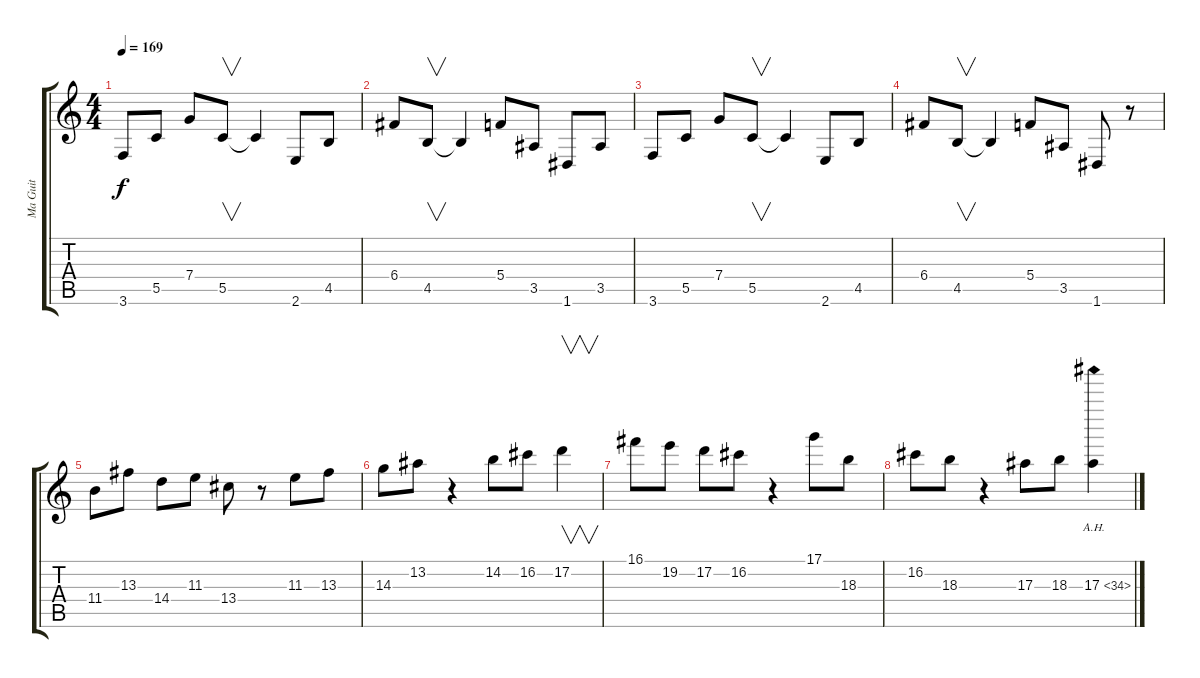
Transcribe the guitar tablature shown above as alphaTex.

\track ("Ma Guit" "Ma Guit") {instrument acousticguitarnylon}
\staff {score tabs}
\tuning (D4 A3 F3 C3 G2 D2) {hide}
\ts (4 4)
\tempo 169
\clef g2
\ks c
3.6.8{dy f} 5.5.8 7.4.8 5.5.8{v} 5.5{t}.4 2.6.8 4.5.8 |
6.4.8 4.5.8{v} 4.5{t}.4 5.4.8 3.5.8 1.6.8 3.5.8 |
3.6.8 5.5.8 7.4.8 5.5.8{v} 5.5{t}.4 2.6.8 4.5.8 |
6.4.8 4.5.8{v} 4.5{t}.4 5.4.8 3.5.8 1.6.8 r.8 |
11.4.8 13.3.8 14.4.8 11.3.8 13.4.8 r.8 11.3.8 13.3.8 |
14.3.8 13.2.8 r.4 14.2.8 16.2.8 17.2.4{v} |
16.1.8 19.2.8 17.2.8 16.2.8 r.4 17.1.8 18.3.8 |
16.2.8 18.3.8 r.4 17.3.8 18.3.8 17.3{ah 17}.4
